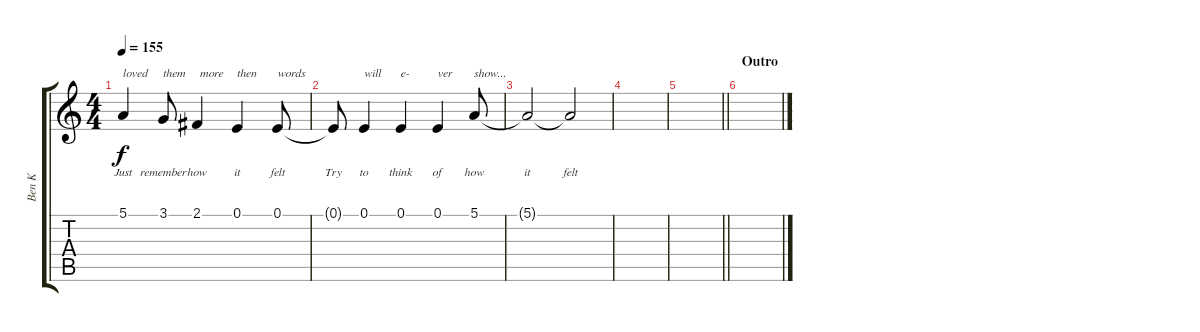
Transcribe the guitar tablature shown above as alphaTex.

\track ("Ben K" "Ben K") {instrument violin}
\staff {score tabs}
\tuning (E4 B3 G3 D3 A2 E2) {hide}
\ts (4 4)
\tempo 155
\clef g2
\ks c
5.1.4{txt "loved" lyrics (0 "Just") lyrics (1 "") lyrics (2 "") lyrics (3 "") lyrics (4 "") dy f} 3.1.8{txt "them" lyrics (0 "remember") lyrics (1 "") lyrics (2 "") lyrics (3 "") lyrics (4 "")} 2.1.4{txt " more" lyrics (0 "how") lyrics (1 "") lyrics (2 "") lyrics (3 "") lyrics (4 "")} 0.1.4{txt "then" lyrics (0 "it") lyrics (1 "") lyrics (2 "") lyrics (3 "") lyrics (4 "")} 0.1.8{txt "words" lyrics (0 "felt") lyrics (1 "") lyrics (2 "") lyrics (3 "") lyrics (4 "")} |
0.1{t}.8{lyrics (0 "Try") lyrics (1 "") lyrics (2 "") lyrics (3 "") lyrics (4 "")} 0.1.4{txt "will" lyrics (0 "to") lyrics (1 "") lyrics (2 "") lyrics (3 "") lyrics (4 "")} 0.1.4{txt "e-" lyrics (0 "think") lyrics (1 "") lyrics (2 "") lyrics (3 "") lyrics (4 "")} 0.1.4{txt "ver" lyrics (0 "of") lyrics (1 "") lyrics (2 "") lyrics (3 "") lyrics (4 "")} 5.1.8{txt "show..." lyrics (0 "how") lyrics (1 "") lyrics (2 "") lyrics (3 "") lyrics (4 "")} |
5.1{t}.2{lyrics (0 "it") lyrics (1 "") lyrics (2 "") lyrics (3 "") lyrics (4 "")} 5.1{t}.2{lyrics (0 "felt") lyrics (1 "") lyrics (2 "") lyrics (3 "") lyrics (4 "")} |
|
\barLineRight lightlight
|
\section ("" "Outro")
